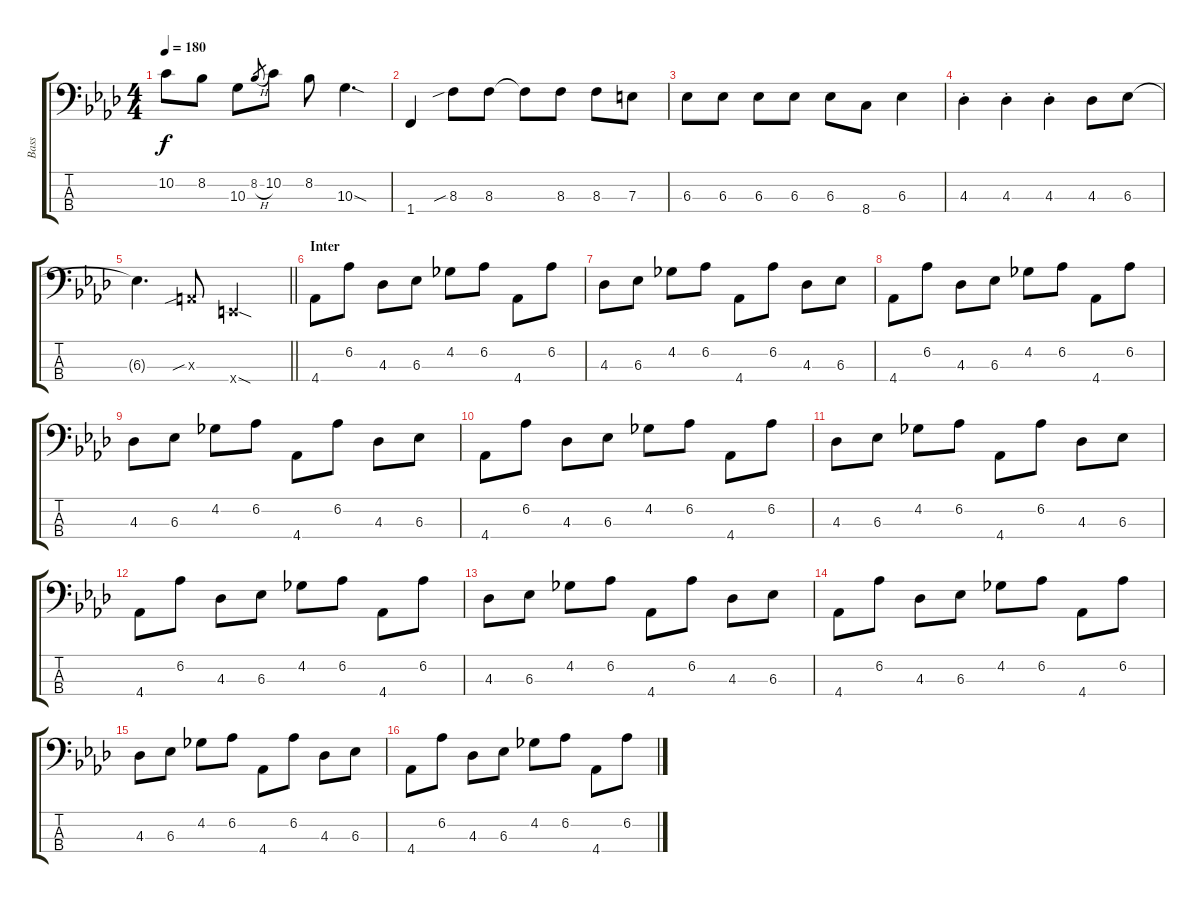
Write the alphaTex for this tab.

\track ("Bass" "Bass") {instrument electricbassfinger}
\staff {score tabs}
\tuning (G2 D2 A1 E1) {hide}
\ts (4 4)
\tempo 180
\clef f4
\ks ab
10.2.8{dy f} 8.2.8 10.3.8 8.2{h}.8{gr} 10.2.8 8.2.8 10.3{sod}.4{d} |
1.4.4 8.3{sib}.8 8.3.8 8.3{t}.8 8.3.8 8.3.8 7.3.8 |
6.3.8 6.3.8 6.3.8 6.3.8 6.3.8 8.4.8 6.3.4 |
4.3{st}.4 4.3{st}.4 4.3{st}.4 4.3.8 6.3.8 |
\barLineRight lightlight
6.3{t}.4{d} 0.3{sib x}.8 0.4{sod x}.2 |
\section ("" "Inter")
4.4.8 6.2.8 4.3.8 6.3.8 4.2.8 6.2.8 4.4.8 6.2.8 |
4.3.8 6.3.8 4.2.8 6.2.8 4.4.8 6.2.8 4.3.8 6.3.8 |
4.4.8 6.2.8 4.3.8 6.3.8 4.2.8 6.2.8 4.4.8 6.2.8 |
4.3.8 6.3.8 4.2.8 6.2.8 4.4.8 6.2.8 4.3.8 6.3.8 |
4.4.8 6.2.8 4.3.8 6.3.8 4.2.8 6.2.8 4.4.8 6.2.8 |
4.3.8 6.3.8 4.2.8 6.2.8 4.4.8 6.2.8 4.3.8 6.3.8 |
4.4.8 6.2.8 4.3.8 6.3.8 4.2.8 6.2.8 4.4.8 6.2.8 |
4.3.8 6.3.8 4.2.8 6.2.8 4.4.8 6.2.8 4.3.8 6.3.8 |
4.4.8 6.2.8 4.3.8 6.3.8 4.2.8 6.2.8 4.4.8 6.2.8 |
4.3.8 6.3.8 4.2.8 6.2.8 4.4.8 6.2.8 4.3.8 6.3.8 |
4.4.8 6.2.8 4.3.8 6.3.8 4.2.8 6.2.8 4.4.8 6.2.8
